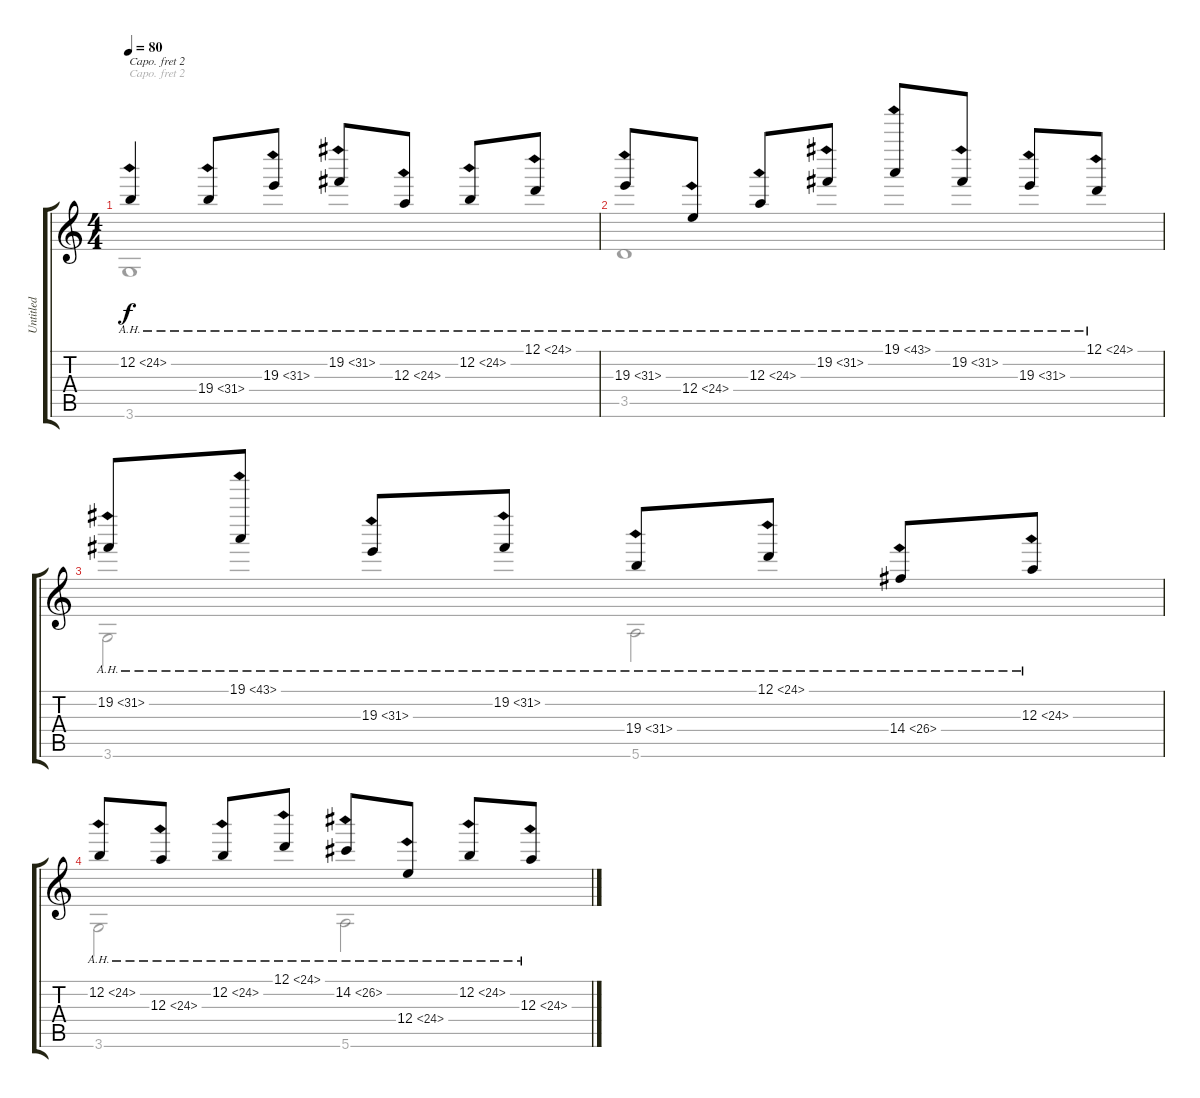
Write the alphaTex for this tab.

\track ("Untitled" "Untitled") {instrument acousticguitarnylon}
\staff {score tabs}
\capo 2
\tuning (C4 A3 G3 D3 A2 D2) {hide}
\voice
\ts (4 4)
\tempo 80
\clef g2
\ks c
12.2{ah 12}.4{dy f} 19.4{ah 12}.8 19.3{ah 12}.8 19.2{ah 12}.8 12.3{ah 12}.8 12.2{ah 12}.8 12.1{ah 12}.8 |
19.3{ah 12}.8 12.4{ah 12}.8 12.3{ah 12}.8 19.2{ah 12}.8 19.1{ah 24}.8 19.2{ah 12}.8 19.3{ah 12}.8 12.1{ah 12}.8 |
19.2{ah 12}.8 19.1{ah 24}.8 19.3{ah 12}.8 19.2{ah 12}.8 19.4{ah 12}.8 12.1{ah 12}.8 14.4{ah 12}.8 12.3{ah 12}.8 |
12.2{ah 12}.8 12.3{ah 12}.8 12.2{ah 12}.8 12.1{ah 12}.8 14.2{ah 12}.8 12.4{ah 12}.8 12.2{ah 12}.8 12.3{ah 12}.8
\voice
\clef g2
\ottava regular
\simile none
\ks c
3.6.1{dy f} |
3.5.1 |
3.6.2 5.6.2 |
3.6.2 5.6.2
